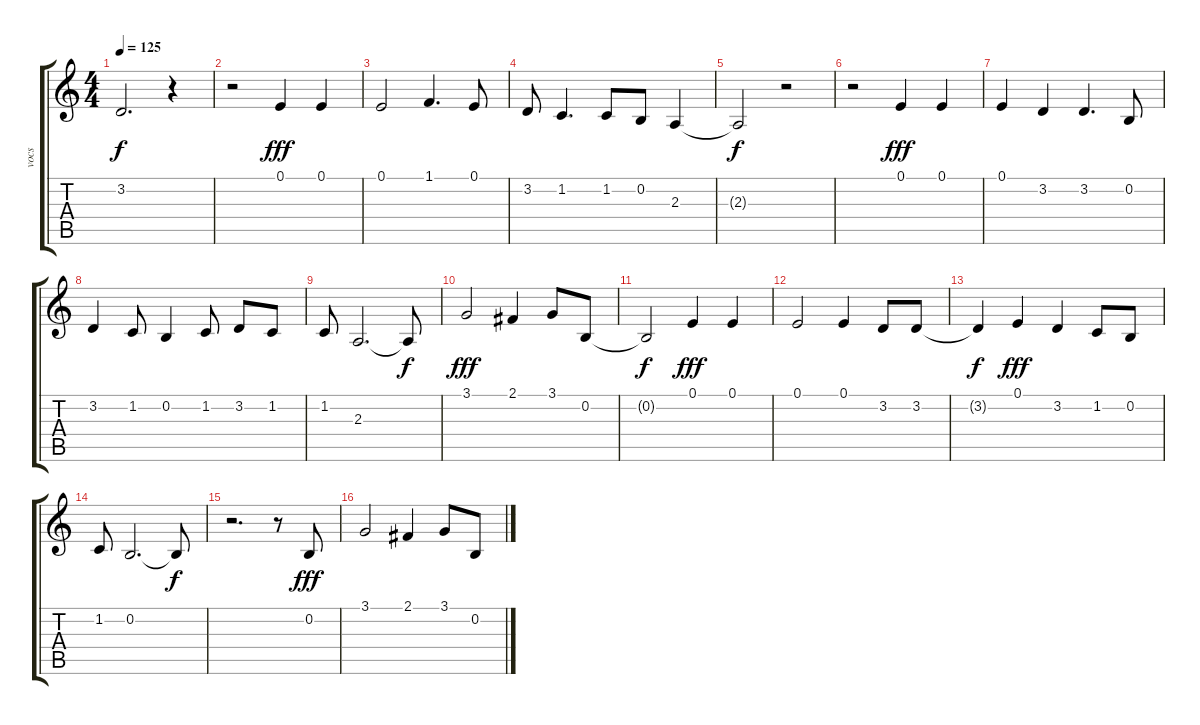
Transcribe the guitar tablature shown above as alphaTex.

\track ("vocs" "vocs") {instrument oboe}
\staff {score tabs}
\tuning (E4 B3 G3 D3 A2 E2) {hide}
\ts (4 4)
\tempo 125
\clef g2
\ks c
3.2{t}.2{d dy f} r.4 |
r.2 0.1.4{dy fff} 0.1.4 |
0.1.2 1.1.4{d} 0.1.8 |
3.2.8 1.2.4{d} 1.2.8 0.2.8 2.3.4 |
2.3{t}.2{dy f} r.2 |
r.2 0.1.4{dy fff} 0.1.4 |
0.1.4 3.2.4 3.2.4{d} 0.2.8 |
3.2.4 1.2.8 0.2.4 1.2.8 3.2.8 1.2.8 |
1.2.8 2.3.2{d} 2.3{t}.8{dy f} |
3.1.2{dy fff} 2.1.4 3.1.8 0.2.8 |
0.2{t}.2{dy f} 0.1.4{dy fff} 0.1.4 |
0.1.2 0.1.4 3.2.8 3.2.8 |
3.2{t}.4{dy f} 0.1.4{dy fff} 3.2.4 1.2.8 0.2.8 |
1.2.8 0.2.2{d} 0.2{t}.8{dy f} |
r.2{d} r.8 0.2.8{dy fff} |
3.1.2 2.1.4 3.1.8 0.2.8
